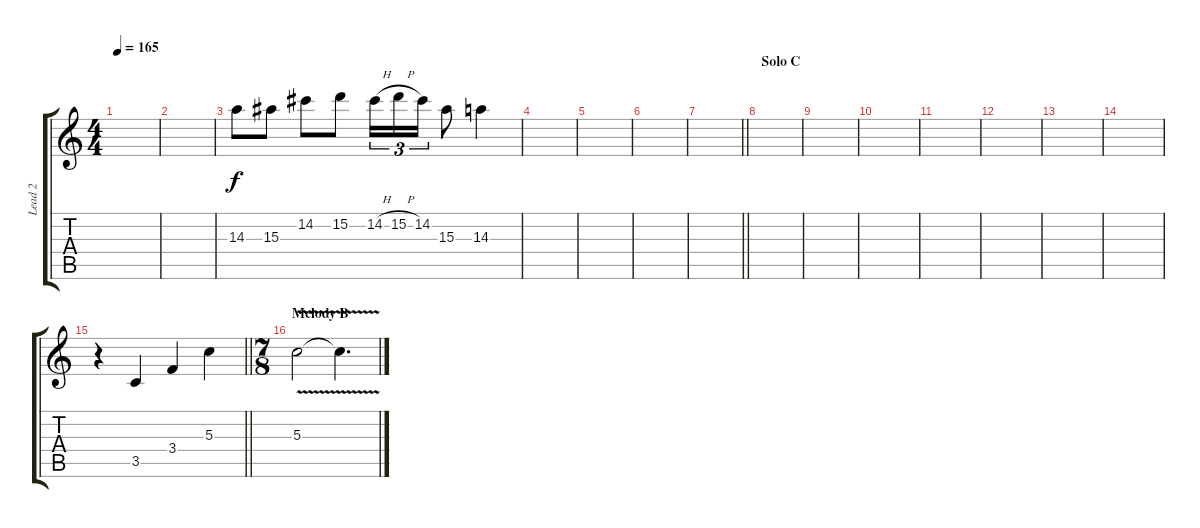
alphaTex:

\track ("Lead 2" "Lead 2") {instrument distortionguitar}
\staff {score tabs}
\tuning (E4 B3 G3 D3 A2 E2) {hide}
\ts (4 4)
\tempo 165
\clef g2
\ks c
|
|
14.3.8 15.3.8 14.2.8 15.2.8 14.2{h}.16{tu (3 2)} 15.2{h}.16{tu (3 2)} 14.2.16{tu (3 2)} 15.3.8 14.3.4 |
|
|
|
\barLineRight lightlight
|
\section ("" "Solo C")
|
|
|
|
|
|
|
\barLineRight lightlight
r.4 3.5.4 3.4.4 5.3.4 |
\ts (7 8)
\section ("" "Melody B")
5.3{v}.2 5.3{t}.4{d}
